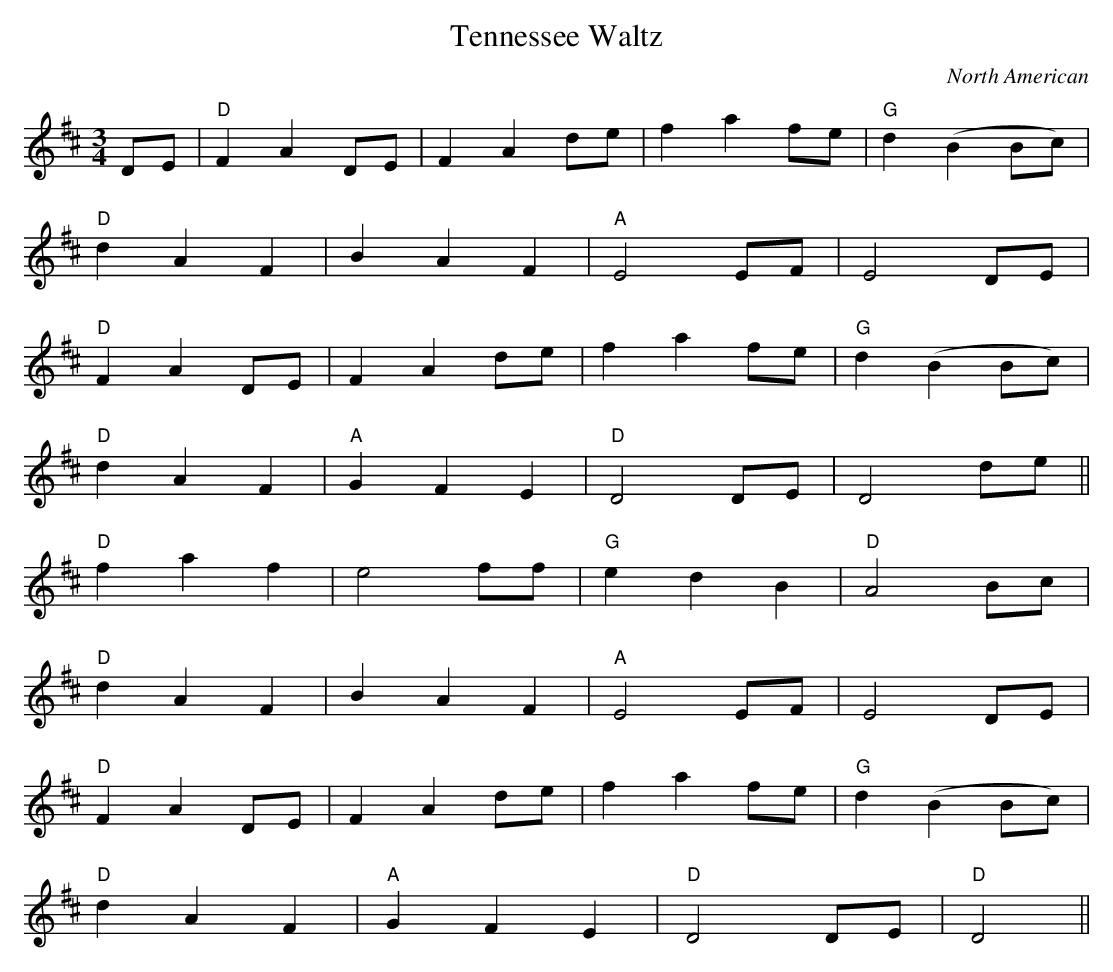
X:1
T:Tennessee Waltz
M:3/4
L:1/8
C:North American
K:D
DE|"D"F2 A2 DE|F2 A2 de|f2 a2 fe|"G"d2 (B2 Bc)|
"D"d2 A2 F2|B2 A2 F2|"A"E4 EF|E4 DE|
"D"F2 A2 DE|F2 A2 de|f2 a2 fe|"G"d2 (B2Bc)|
"D"d2 A2 F2|"A"G2 F2 E2|"D"D4 DE|D4 de||
"D"f2 a2 f2|e4 ff|"G"e2 d2 B2|"D"A4 Bc|
"D"d2 A2 F2|B2 A2 F2|"A"E4 EF|E4 DE|
"D"F2 A2 DE|F2 A2 de|f2 a2 fe|"G"d2 (B2 Bc)|
"D"d2 A2 F2|"A"G2 F2 E2|"D"D4 DE|"D"D4||
